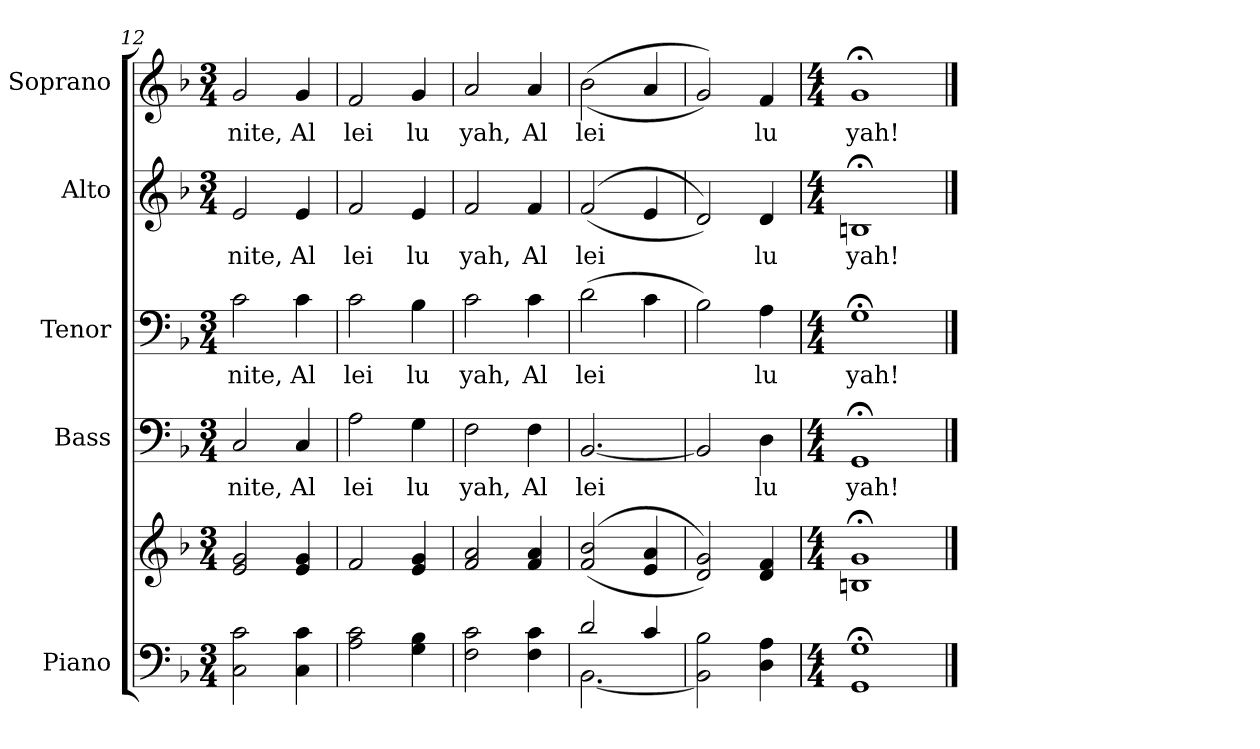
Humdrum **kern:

**kern	**kern	**kern	**text	**kern	**text	**kern	**text	**kern	**text
*part5	*part5	*part4	*part4	*part3	*part3	*part2	*part2	*part1	*part1
*staff6	*staff5	*staff4	*staff4	*staff3	*staff3	*staff2	*staff2	*staff1	*staff1
*I"Piano	*	*I"Bass	*	*I"Tenor	*	*I"Alto	*	*I"Soprano	*
*I'Pno.	*	*I'B.	*	*I'T.	*	*I'A.	*	*I'S.	*
*clefF4	*clefG2	*clefF4	*	*clefF4	*	*clefG2	*	*clefG2	*
*k[b-]	*k[b-]	*k[b-]	*	*k[b-]	*	*k[b-]	*	*k[b-]	*
*F:	*F:	*F:	*	*F:	*	*F:	*	*F:	*
*M3/4	*M3/4	*M3/4	*	*M3/4	*	*M3/4	*	*M3/4	*
=12	=12	=12	=12	=12	=12	=12	=12	=12	=12
!	!	!	!LO:LY:b:color=#000000	!	!	!	!	!	!
!	!	!	!	!	!LO:LY:b:color=#000000	!	!	!	!
!	!	!	!	!	!	!	!LO:LY:b:color=#000000	!	!
!	!	!	!	!	!	!	!	!	!LO:LY:b:color=#000000
2Ci\ 2ci	2ei/ 2gi	2Ci/	-nite,	2ci\	-nite,	2ei/	-nite,	2gi/	-nite,
!	!	!	!LO:LY:b:color=#000000	!	!	!	!	!	!
!	!	!	!	!	!LO:LY:b:color=#000000	!	!	!	!
!	!	!	!	!	!	!	!LO:LY:b:color=#000000	!	!
!	!	!	!	!	!	!	!	!	!LO:LY:b:color=#000000
4Ci\ 4ci	4ei/ 4gi	4Ci/	Al	4ci\	Al	4ei/	Al	4gi/	Al
=13	=13	=13	=13	=13	=13	=13	=13	=13	=13
!	!	!	!LO:LY:b:color=#000000	!	!	!	!	!	!
!	!	!	!	!	!LO:LY:b:color=#000000	!	!	!	!
!	!	!	!	!	!	!	!LO:LY:b:color=#000000	!	!
!	!	!	!	!	!	!	!	!	!LO:LY:b:color=#000000
2Ai\ 2ci	2fi/	2Ai\	lei	2ci\	lei	2fi/	lei	2fi/	lei
!	!	!	!LO:LY:b:color=#000000	!	!	!	!	!	!
!	!	!	!	!	!LO:LY:b:color=#000000	!	!	!	!
!	!	!	!	!	!	!	!LO:LY:b:color=#000000	!	!
!	!	!	!	!	!	!	!	!	!LO:LY:b:color=#000000
4Gi\ 4B-i	4ei/ 4gi	4Gi\	lu	4B-i\	lu	4ei/	lu	4gi/	lu
!!LO:PB:g=z
=14	=14	=14	=14	=14	=14	=14	=14	=14	=14
!	!	!	!LO:LY:b:color=#000000	!	!	!	!	!	!
!	!	!	!	!	!LO:LY:b:color=#000000	!	!	!	!
!	!	!	!	!	!	!	!LO:LY:b:color=#000000	!	!
!	!	!	!	!	!	!	!	!	!LO:LY:b:color=#000000
2Fi\ 2ci	2fi/ 2ai	2Fi\	yah,	2ci\	yah,	2fi/	yah,	2ai/	yah,
!	!	!	!LO:LY:b:color=#000000	!	!	!	!	!	!
!	!	!	!	!	!LO:LY:b:color=#000000	!	!	!	!
!	!	!	!	!	!	!	!LO:LY:b:color=#000000	!	!
!	!	!	!	!	!	!	!	!	!LO:LY:b:color=#000000
4Fi\ 4ci	4fi/ 4ai	4Fi\	Al	4ci\	Al	4fi/	Al	4ai/	Al
=15	=15	=15	=15	=15	=15	=15	=15	=15	=15
*^	*	*	*	*	*	*	*	*	*
!	!	!	!	!LO:LY:b:color=#000000	!	!	!	!	!	!
!	!	!	!	!	!	!LO:LY:b:color=#000000	!	!	!	!
!	!	!	!	!	!	!	!	!LO:LY:b:color=#000000	!	!
!	!	!	!	!	!	!	!	!	!	!LO:LY:b:color=#000000
2di/	[<2.BB-i\	((2fi/ 2b-i	[<2.BB-i/	lei	(2di\	lei	((2fi/	lei	((2b-i\	lei
4ci/	.	4ei/ 4ai	.	.	4ci\	.	4ei/	.	4ai/	.
*v	*v	*	*	*	*	*	*	*	*	*
=16	=16	=16	=16	=16	=16	=16	=16	=16	=16
2BB-i\] 2B-i	2di/ 2gi))	2BB-i/]	.	2B-i\)	.	2di/))	.	2gi/))	.
!	!	!	!LO:LY:b:color=#000000	!	!	!	!	!	!
!	!	!	!	!	!LO:LY:b:color=#000000	!	!	!	!
!	!	!	!	!	!	!	!LO:LY:b:color=#000000	!	!
!	!	!	!	!	!	!	!	!	!LO:LY:b:color=#000000
4Di\ 4Ai	4di/ 4fi	4Di\	lu	4Ai\	lu	4di/	lu	4fi/	lu
=17	=17	=17	=17	=17	=17	=17	=17	=17	=17
*M4/4	*M4/4	*M4/4	*	*M4/4	*	*M4/4	*	*M4/4	*
!	!	!	!LO:LY:b:color=#000000	!	!	!	!	!	!
!	!	!	!	!	!LO:LY:b:color=#000000	!	!	!	!
!	!	!	!	!	!	!	!LO:LY:b:color=#000000	!	!
!	!	!	!	!	!	!	!	!	!LO:LY:b:color=#000000
1GGi; 1Gi;	1Bni; 1gi;	1GG;i	yah!	1G;i	yah!	1Bn;i	yah!	1g;i	yah!
==	==	==	==	==	==	==	==	==	==
*-	*-	*-	*-	*-	*-	*-	*-	*-	*-
